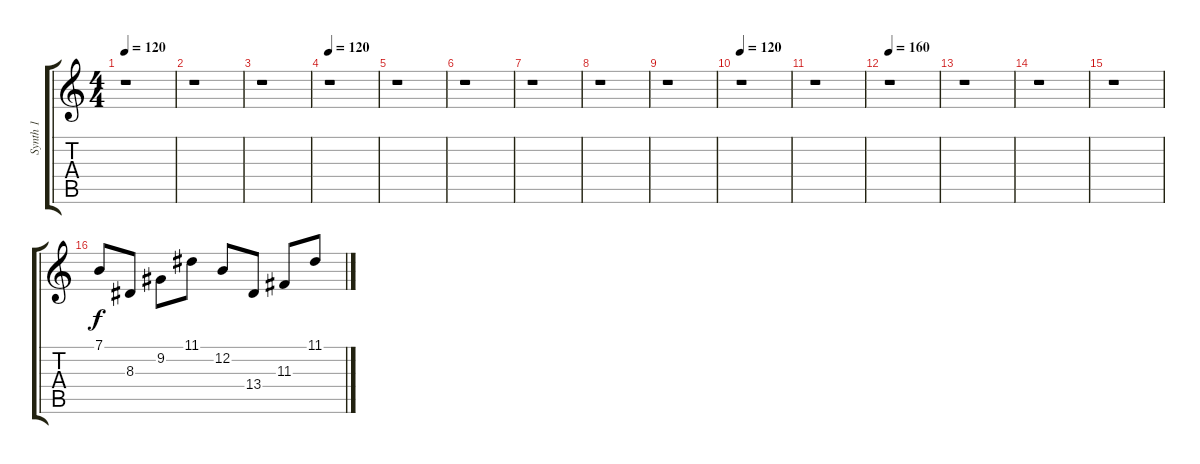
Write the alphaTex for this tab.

\track ("Synth 1" "Synth 1") {instrument churchorgan}
\staff {score tabs}
\tuning (E4 B3 G3 D3 A2 E2) {hide}
\ts (4 4)
\tempo 120
\clef g2
\ks c
r.1{dy f} |
r.1 |
r.1 |
\tempo 120
r.1 |
r.1 |
r.1 |
r.1 |
r.1 |
r.1 |
\tempo 120
r.1 |
r.1 |
\tempo 160
r.1 |
r.1 |
r.1 |
r.1 |
7.1.8{volume 15 instrument brightacousticpiano} 8.3.8 9.2.8 11.1.8 12.2.8 13.4.8 11.3.8 11.1.8
